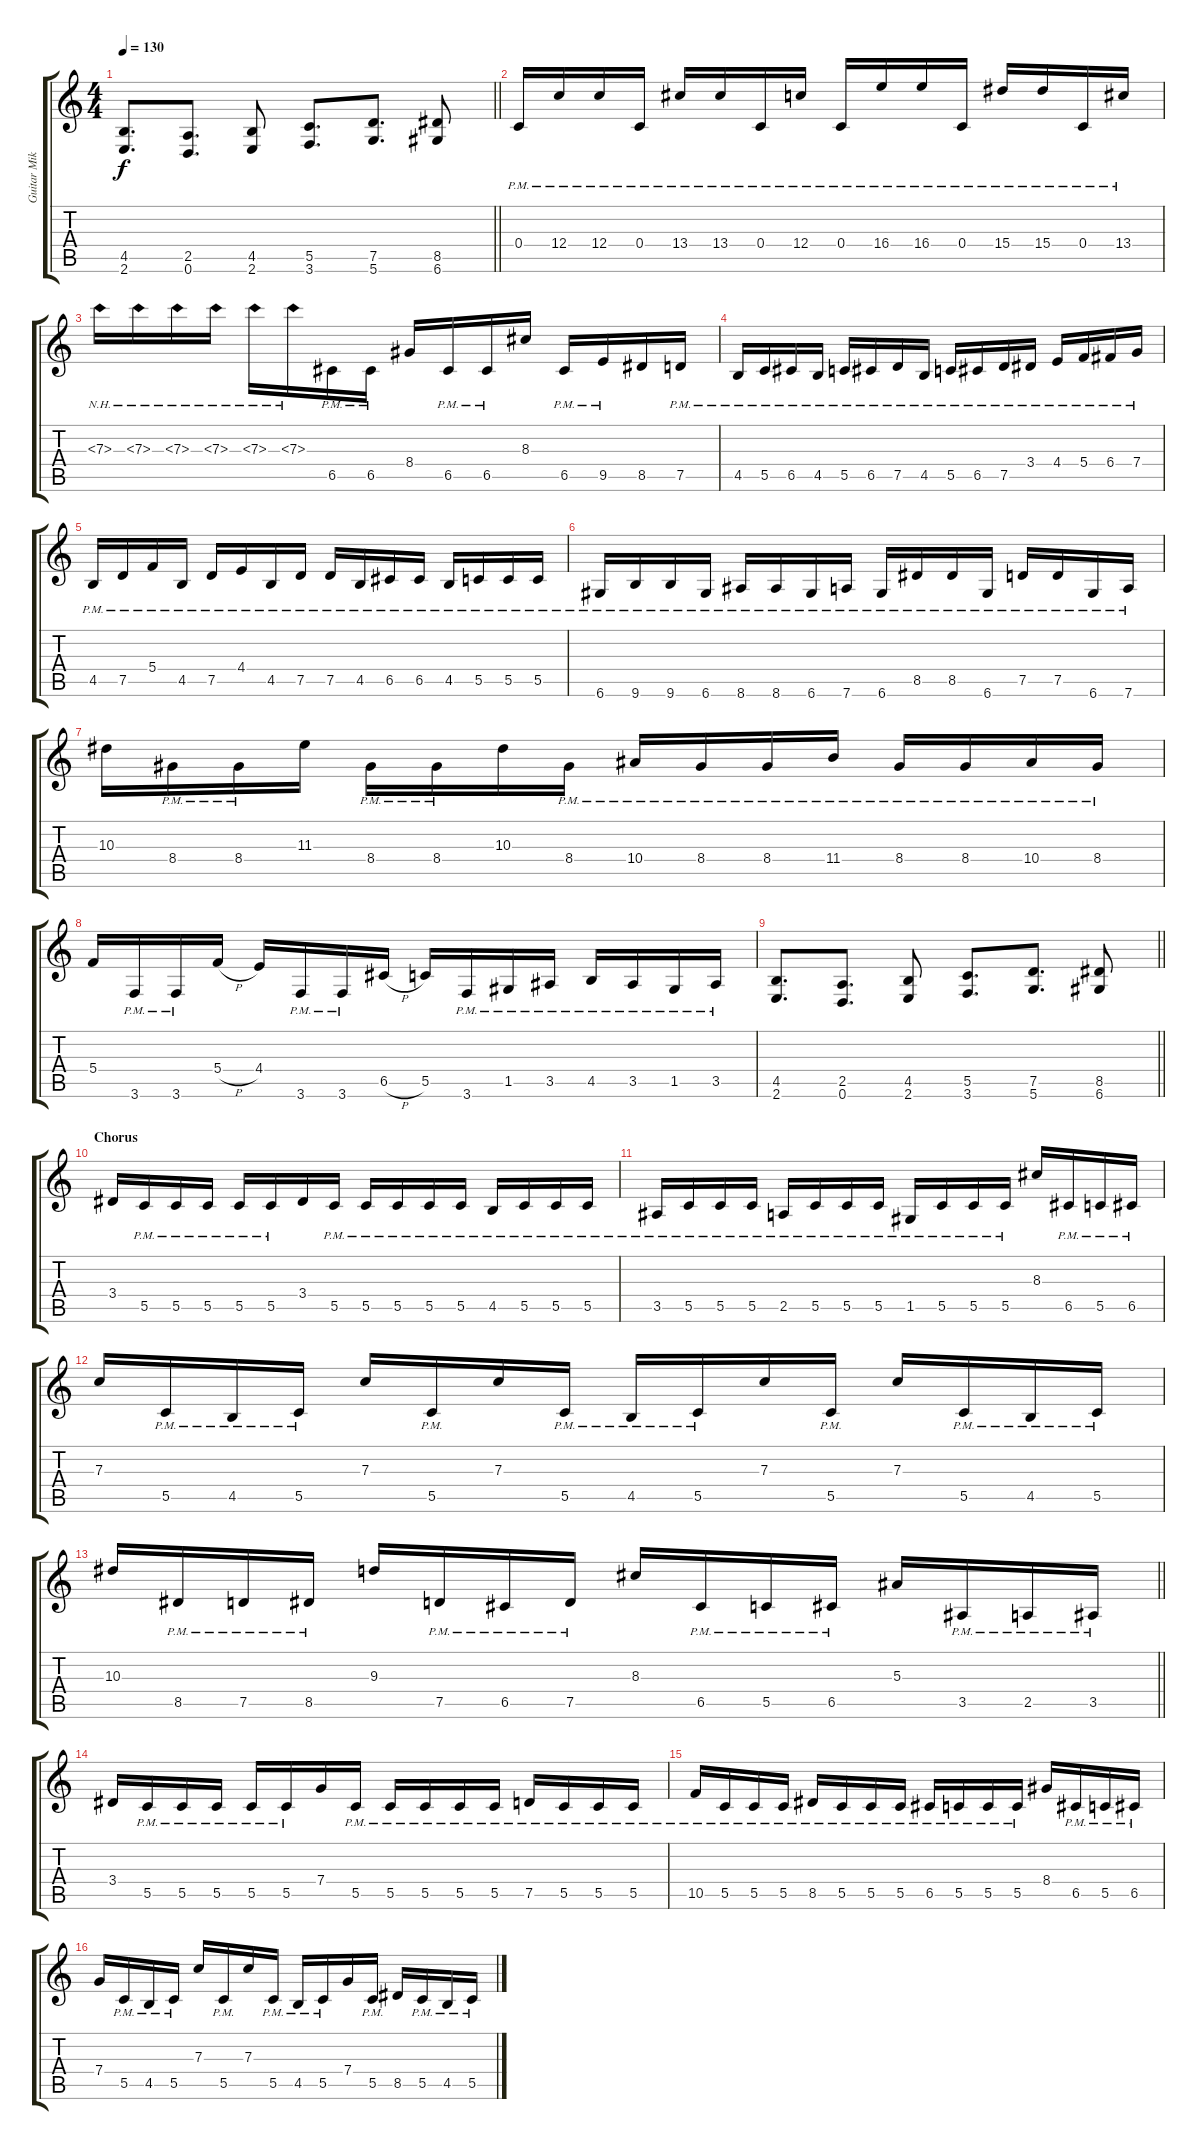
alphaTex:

\track ("Guitar Mika" "Guitar Mik") {instrument overdrivenguitar}
\staff {score tabs}
\tuning (D4 A3 F3 C3 G2 D2) {hide}
\ts (4 4)
\tempo 130
\clef g2
\barLineRight lightlight
\ks c
(4.5 2.6).8{d dy f} (2.5 0.6).8{d} (4.5 2.6).8 (5.5 3.6).8{d} (7.5 5.6).8{d} (8.5 6.6).8 |
0.4{pm}.16 12.4{pm}.16 12.4{pm}.16 0.4{pm}.16 13.4{pm}.16 13.4{pm}.16 0.4{pm}.16 12.4{pm}.16 0.4{pm}.16 16.4{pm}.16 16.4{pm}.16 0.4{pm}.16 15.4{pm}.16 15.4{pm}.16 0.4{pm}.16 13.4{pm}.16 |
7.3{nh}.16 7.3{nh}.16 7.3{nh}.16 7.3{nh}.16 7.3{nh}.16 7.3{nh}.16 6.5{pm}.16 6.5{pm}.16 8.4.16 6.5{pm}.16 6.5{pm}.16 8.3.16 6.5{pm}.16 9.5{pm}.16 8.5.16 7.5{pm}.16 |
4.5{pm}.16 5.5{pm}.16 6.5{pm}.16 4.5{pm}.16 5.5{pm}.16 6.5{pm}.16 7.5{pm}.16 4.5{pm}.16 5.5{pm}.16 6.5{pm}.16 7.5{pm}.16 3.4{pm}.16 4.4{pm}.16 5.4{pm}.16 6.4{pm}.16 7.4{pm}.16 |
4.5{pm}.16 7.5{pm}.16 5.4{pm}.16 4.5{pm}.16 7.5{pm}.16 4.4{pm}.16 4.5{pm}.16 7.5{pm}.16 7.5{pm}.16 4.5{pm}.16 6.5{pm}.16 6.5{pm}.16 4.5{pm}.16 5.5{pm}.16 5.5{pm}.16 5.5{pm}.16 |
6.6{pm}.16 9.6{pm}.16 9.6{pm}.16 6.6{pm}.16 8.6{pm}.16 8.6{pm}.16 6.6{pm}.16 7.6{pm}.16 6.6{pm}.16 8.5{pm}.16 8.5{pm}.16 6.6{pm}.16 7.5{pm}.16 7.5{pm}.16 6.6{pm}.16 7.6{pm}.16 |
10.3.16 8.4{pm}.16 8.4{pm}.16 11.3.16 8.4{pm}.16 8.4{pm}.16 10.3.16 8.4{pm}.16 10.4{pm}.16 8.4{pm}.16 8.4{pm}.16 11.4{pm}.16 8.4{pm}.16 8.4{pm}.16 10.4{pm}.16 8.4{pm}.16 |
5.4.16 3.6{pm}.16 3.6{pm}.16 5.4{h}.16 4.4.16 3.6{pm}.16 3.6{pm}.16 6.5{h}.16 5.5.16 3.6{pm}.16 1.5{pm}.16 3.5{pm}.16 4.5{pm}.16 3.5{pm}.16 1.5{pm}.16 3.5{pm}.16 |
\barLineRight lightlight
(4.5 2.6).8{d} (2.5 0.6).8{d} (4.5 2.6).8 (5.5 3.6).8{d} (7.5 5.6).8{d} (8.5 6.6).8 |
\section ("" "Chorus")
3.4.16 5.5{pm}.16 5.5{pm}.16 5.5{pm}.16 5.5{pm}.16 5.5{pm}.16 3.4.16 5.5{pm}.16 5.5{pm}.16 5.5{pm}.16 5.5{pm}.16 5.5{pm}.16 4.5{pm}.16 5.5{pm}.16 5.5{pm}.16 5.5{pm}.16 |
3.5{pm}.16 5.5{pm}.16 5.5{pm}.16 5.5{pm}.16 2.5{pm}.16 5.5{pm}.16 5.5{pm}.16 5.5{pm}.16 1.5{pm}.16 5.5{pm}.16 5.5{pm}.16 5.5{pm}.16 8.3.16 6.5{pm}.16 5.5{pm}.16 6.5{pm}.16 |
7.3.16 5.5{pm}.16 4.5{pm}.16 5.5{pm}.16 7.3.16 5.5{pm}.16 7.3.16 5.5{pm}.16 4.5{pm}.16 5.5{pm}.16 7.3.16 5.5{pm}.16 7.3.16 5.5{pm}.16 4.5{pm}.16 5.5{pm}.16 |
\barLineRight lightlight
10.3.16 8.5{pm}.16 7.5{pm}.16 8.5{pm}.16 9.3.16 7.5{pm}.16 6.5{pm}.16 7.5{pm}.16 8.3.16 6.5{pm}.16 5.5{pm}.16 6.5{pm}.16 5.3.16 3.5{pm}.16 2.5{pm}.16 3.5{pm}.16 |
3.4.16 5.5{pm}.16 5.5{pm}.16 5.5{pm}.16 5.5{pm}.16 5.5{pm}.16 7.4.16 5.5{pm}.16 5.5{pm}.16 5.5{pm}.16 5.5{pm}.16 5.5{pm}.16 7.5{pm}.16 5.5{pm}.16 5.5{pm}.16 5.5{pm}.16 |
10.5{pm}.16 5.5{pm}.16 5.5{pm}.16 5.5{pm}.16 8.5{pm}.16 5.5{pm}.16 5.5{pm}.16 5.5{pm}.16 6.5{pm}.16 5.5{pm}.16 5.5{pm}.16 5.5{pm}.16 8.4.16 6.5{pm}.16 5.5{pm}.16 6.5{pm}.16 |
7.4.16 5.5{pm}.16 4.5{pm}.16 5.5{pm}.16 7.3.16 5.5{pm}.16 7.3.16 5.5{pm}.16 4.5{pm}.16 5.5{pm}.16 7.4.16 5.5{pm}.16 8.5.16 5.5{pm}.16 4.5{pm}.16 5.5{pm}.16
